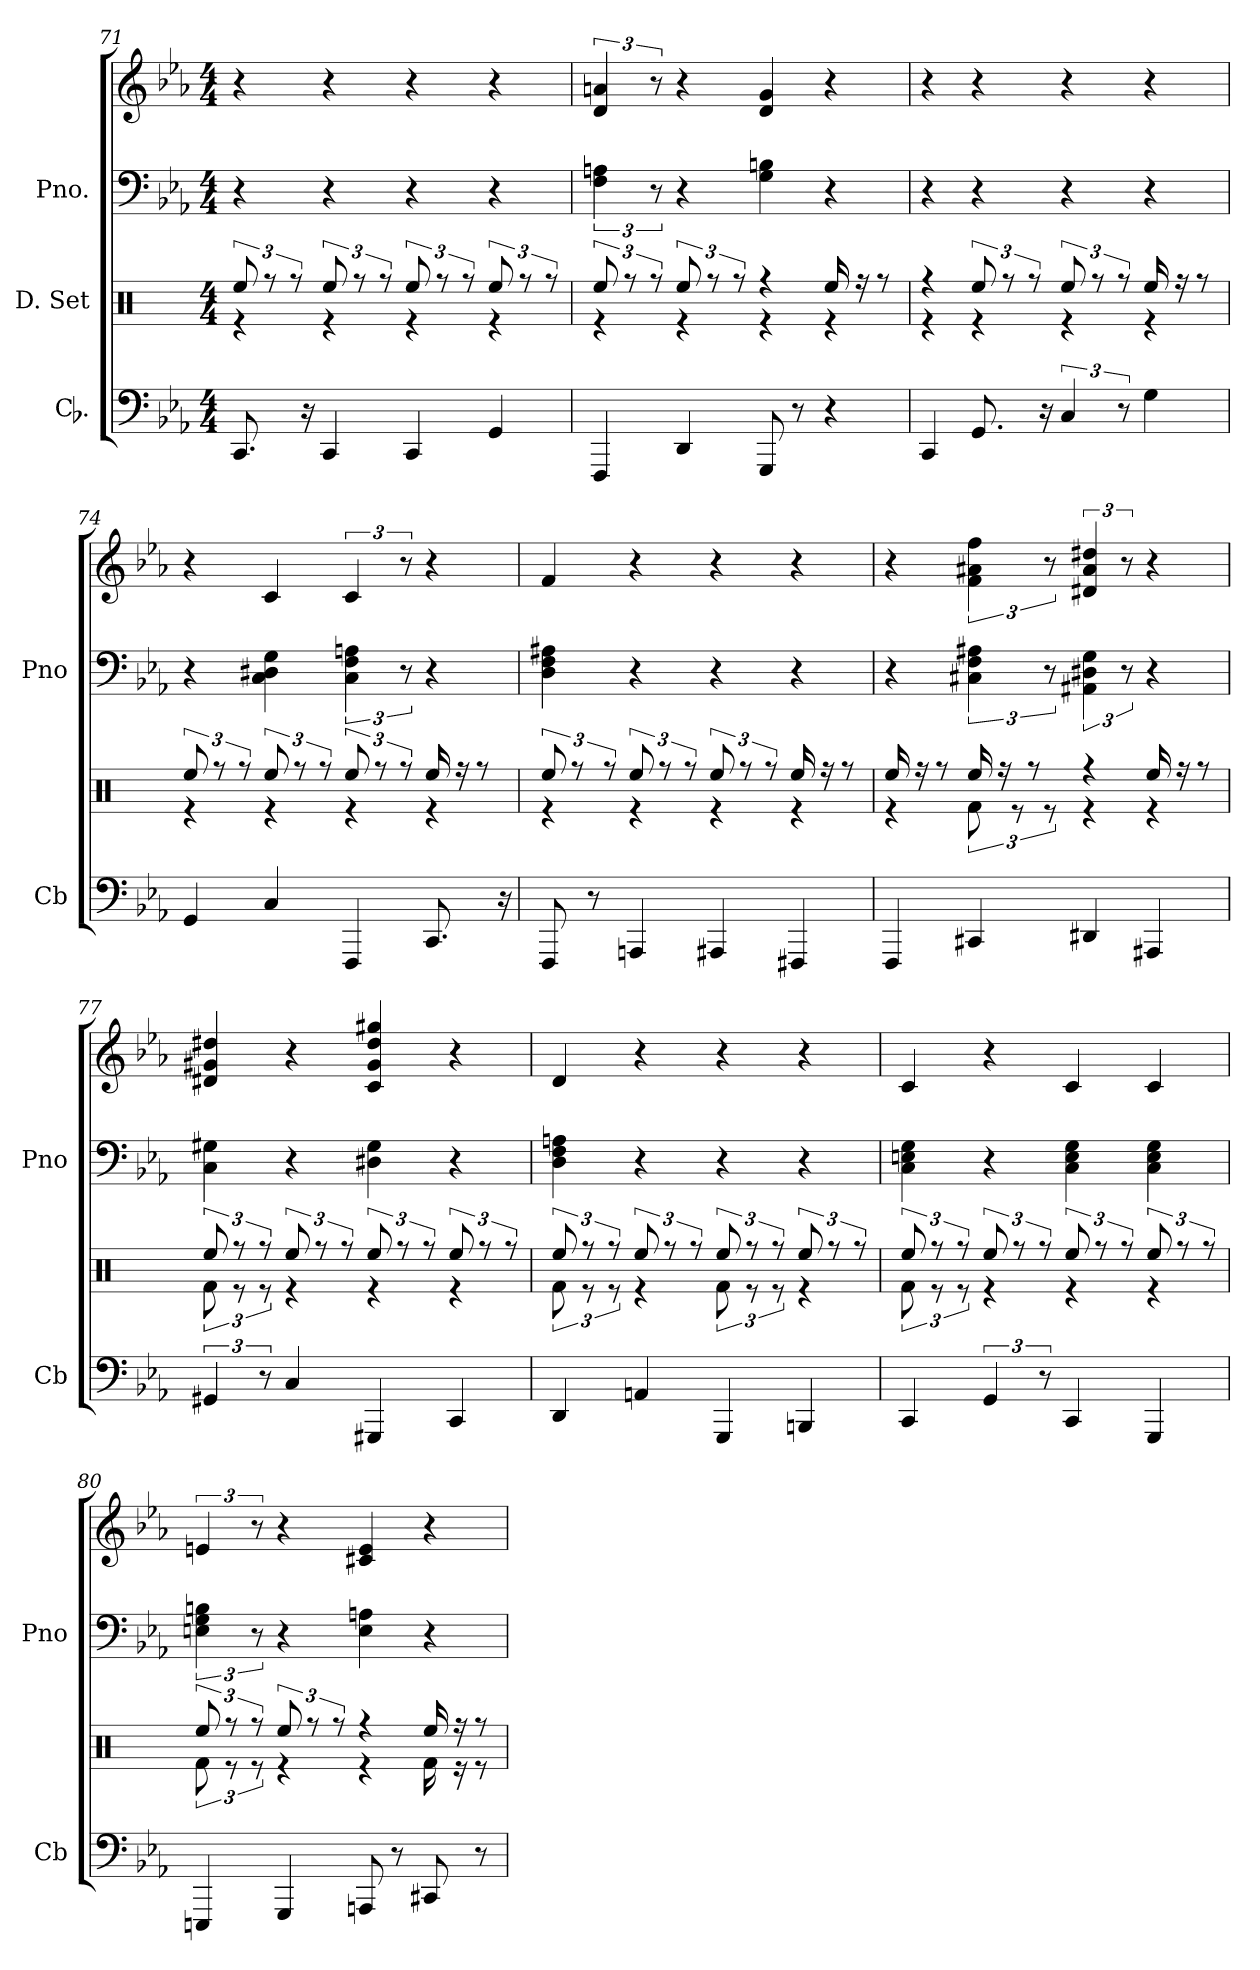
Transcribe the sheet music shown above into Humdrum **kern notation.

**kern	**kern	**kern	**kern
*part3	*part2	*part1	*part1
*staff4	*staff3	*staff2	*staff1
*I"Cb.	*I"D. Set	*I"Pno.	*
*I'Cb	*	*I'Pno	*
*clefF4	*clefX	*clefF4	*clefG2
*k[b-e-a-]	*k[]	*k[b-e-a-]	*k[b-e-a-]
*M4/4	*M4/4	*M4/4	*M4/4
=71	=71	=71	=71
*	*^	*	*
8.CC	4re	12Ree/	4r	4r
.	.	12rff	.	.
.	.	12rff	.	.
16r	.	.	.	.
4CC	4re	12Ree/	4r	4r
.	.	12rff	.	.
.	.	12rff	.	.
4CC	4re	12Ree/	4r	4r
.	.	12rff	.	.
.	.	12rff	.	.
4GG	4re	12Ree/	4r	4r
.	.	12rff	.	.
.	.	12rff	.	.
=72	=72	=72	=72	=72
4FFF	4re	12Ree/	6F 6An	6d 6an
.	.	12rff	.	.
.	.	12rff	12r	12r
4DD	4re	12Ree/	4r	4r
.	.	12rff	.	.
.	.	12rff	.	.
8GGG	4re	4rff	4G 4Bn	4d 4g
8r	.	.	.	.
4r	4re	16Ree/	4r	4r
.	.	16rff	.	.
.	.	8rff	.	.
=73	=73	=73	=73	=73
4CC	4re	4rff	4r	4r
8.GG	4re	12Ree/	4r	4r
.	.	12rff	.	.
.	.	12rff	.	.
16r	.	.	.	.
6C	4re	12Ree/	4r	4r
.	.	12rff	.	.
12r	.	12rff	.	.
4G	4re	16Ree/	4r	4r
.	.	16rff	.	.
.	.	8rff	.	.
=74	=74	=74	=74	=74
4GG	4re	12Ree/	4r	4r
.	.	12rff	.	.
.	.	12rff	.	.
4C	4re	12Ree/	4C 4D#X 4G	4c
.	.	12rff	.	.
.	.	12rff	.	.
4FFF	4re	12Ree/	6C 6F 6An	6c
.	.	12rff	.	.
.	.	12rff	12r	12r
8.CC	4re	16Ree/	4r	4r
.	.	16rff	.	.
.	.	8rff	.	.
16r	.	.	.	.
=75	=75	=75	=75	=75
8FFF	4re	12Ree/	4D 4F 4A#X	4f
.	.	12rff	.	.
8r	.	.	.	.
.	.	12rff	.	.
4AAAn	4re	12Ree/	4r	4r
.	.	12rff	.	.
.	.	12rff	.	.
4AAA#X	4re	12Ree/	4r	4r
.	.	12rff	.	.
.	.	12rff	.	.
4FFF#X	4re	16Ree/	4r	4r
.	.	16rff	.	.
.	.	8rff	.	.
=76	=76	=76	=76	=76
4FFF	4re	16Ree/	4r	4r
.	.	16rff	.	.
.	.	8rff	.	.
4CC#X	12Rf\	16Ree/	6C#X 6F 6A#X	6f 6a#X 6ff
.	.	16rff	.	.
.	12re	.	.	.
.	.	8rff	.	.
.	12re	.	12r	12r
4DD#X	4re	4rff	6AA#X 6D#X 6G	6d#X 6a# 6dd#X
.	.	.	12r	12r
4AAA#X	4re	16Ree/	4r	4r
.	.	16rff	.	.
.	.	8rff	.	.
=77	=77	=77	=77	=77
6GG#X	12Rf\	12Ree/	4C 4G#X	4d#X 4g#X 4dd#X
.	12re	12rff	.	.
12r	12re	12rff	.	.
4C	4re	12Ree/	4r	4r
.	.	12rff	.	.
.	.	12rff	.	.
4GGG#X	4re	12Ree/	4D#X 4G#	4c 4g# 4dd# 4gg#X
.	.	12rff	.	.
.	.	12rff	.	.
4CC	4re	12Ree/	4r	4r
.	.	12rff	.	.
.	.	12rff	.	.
=78	=78	=78	=78	=78
4DD	12Rf\	12Ree/	4D 4F 4An	4d
.	12re	12rff	.	.
.	12re	12rff	.	.
4AAn	4re	12Ree/	4r	4r
.	.	12rff	.	.
.	.	12rff	.	.
4GGG	12Rf\	12Ree/	4r	4r
.	12re	12rff	.	.
.	12re	12rff	.	.
4BBBn	4re	12Ree/	4r	4r
.	.	12rff	.	.
.	.	12rff	.	.
=79	=79	=79	=79	=79
4CC	12Rf\	12Ree/	4C 4En 4G	4c
.	12re	12rff	.	.
.	12re	12rff	.	.
6GG	4re	12Ree/	4r	4r
.	.	12rff	.	.
12r	.	12rff	.	.
4CC	4re	12Ree/	4C 4E 4G	4c
.	.	12rff	.	.
.	.	12rff	.	.
4GGG	4re	12Ree/	4C 4E 4G	4c
.	.	12rff	.	.
.	.	12rff	.	.
=80	=80	=80	=80	=80
4EEEn	12Rf\	12Ree/	6En 6G 6Bn	6en
.	12re	12rff	.	.
.	12re	12rff	12r	12r
4GGG	4re	12Ree/	4r	4r
.	.	12rff	.	.
.	.	12rff	.	.
8AAAn	4re	4rff	4E 4An	4c#X 4e
8r	.	.	.	.
8CC#X	16Rf\	16Ree/	4r	4r
.	16re	16rff	.	.
8r	8re	8rff	.	.
*	*v	*v	*	*
=	=	=	=
*-	*-	*-	*-
